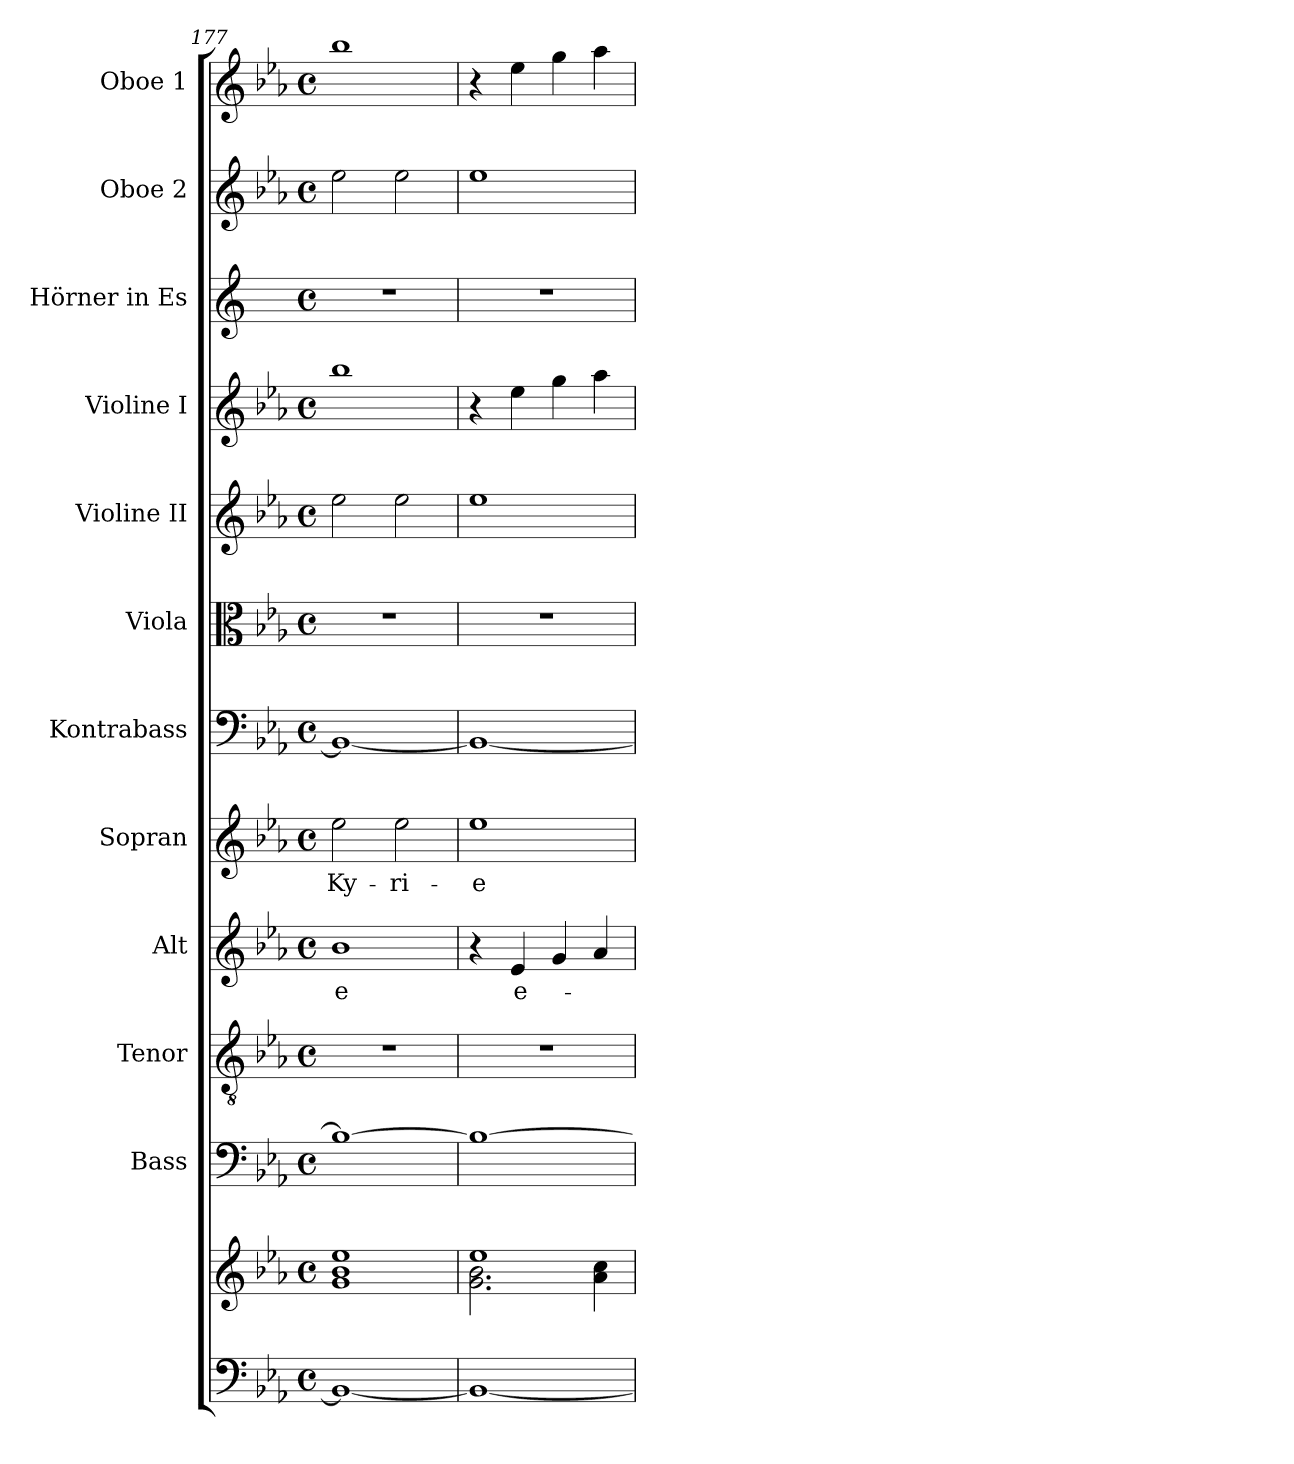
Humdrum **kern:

**kern	**kern	**kern	**kern	**kern	**text	**kern	**text	**kern	**kern	**kern	**kern	**kern	**kern	**kern
*part12	*part12	*part11	*part10	*part9	*part9	*part8	*part8	*part7	*part6	*part5	*part4	*part3	*part2	*part1
*staff13	*staff12	*staff11	*staff10	*staff9	*staff9	*staff8	*staff8	*staff7	*staff6	*staff5	*staff4	*staff3	*staff2	*staff1
*	*	*I"Bass	*I"Tenor	*I"Alt	*	*I"Sopran	*	*I"Kontrabass	*I"Viola	*I"Violine II	*I"Violine I	*I"Hörner in Es	*I"Oboe 2	*I"Oboe 1
*	*	*I'B.	*I'T.	*I'A.	*	*I'S.	*	*I'Kb.	*I'Vla.	*I'Vl. II	*I'Vl. I	*	*I'Ob. 2	*I'Ob. 1
*clefF4	*clefG2	*clefF4	*clefGv2	*clefG2	*	*clefG2	*	*clefF4	*clefC3	*clefG2	*clefG2	*clefG2	*clefG2	*clefG2
*	*	*	*	*	*	*	*	*ITrd7c12	*	*	*	*ITrd5c9	*	*
*k[b-e-a-]	*k[b-e-a-]	*k[b-e-a-]	*k[b-e-a-]	*k[b-e-a-]	*	*k[b-e-a-]	*	*k[b-e-a-]	*k[b-e-a-]	*k[b-e-a-]	*k[b-e-a-]	*k[b-e-a-]	*k[b-e-a-]	*k[b-e-a-]
*E-:	*E-:	*E-:	*E-:	*E-:	*	*E-:	*	*E-:	*E-:	*E-:	*E-:	*E-:	*E-:	*E-:
*M4/4	*M4/4	*M4/4	*M4/4	*M4/4	*	*M4/4	*	*M4/4	*M4/4	*M4/4	*M4/4	*M4/4	*M4/4	*M4/4
*met(c)	*met(c)	*met(c)	*met(c)	*met(c)	*	*met(c)	*	*met(c)	*met(c)	*met(c)	*met(c)	*met(c)	*met(c)	*met(c)
=177	=177	=177	=177	=177	=177	=177	=177	=177	=177	=177	=177	=177	=177	=177
!	!	!	!	!	!LO:LY:b	!	!LO:LY:b	!	!	!	!	!	!	!
1BB-_	1g 1b- 1ee-	1B-_	1r	1b-	-e	2ee-\	Ky-	1BBB-_	1r	2ee-\	1bb-	1r	2ee-\	1bb-
!	!	!	!	!	!	!	!LO:LY:b	!	!	!	!	!	!	!
.	.	.	.	.	.	2ee-\	-ri-	.	.	2ee-\	.	.	2ee-\	.
!!LO:PB:g=z
=178	=178	=178	=178	=178	=178	=178	=178	=178	=178	=178	=178	=178	=178	=178
*	*^	*	*	*	*	*	*	*	*	*	*	*	*	*
!	!	!	!	!	!	!	!	!LO:LY:b	!	!	!	!	!	!	!
1BB-_	1ee-	2.g\ 2.b-\	1B-_	1r	4r	.	1ee-	-e	1BBB-_	1r	1ee-	4r	1r	1ee-	4r
!	!	!	!	!	!	!LO:LY:b	!	!	!	!	!	!	!	!	!
.	.	.	.	.	4e-/	e-	.	.	.	.	.	4ee-\	.	.	4ee-\
.	.	.	.	.	4g/	.	.	.	.	.	.	4gg\	.	.	4gg\
.	.	4a-\ 4cc\	.	.	4a-/	.	.	.	.	.	.	4aa-\	.	.	4aa-\
*	*v	*v	*	*	*	*	*	*	*	*	*	*	*	*	*
=	=	=	=	=	=	=	=	=	=	=	=	=	=	=
*-	*-	*-	*-	*-	*-	*-	*-	*-	*-	*-	*-	*-	*-	*-
